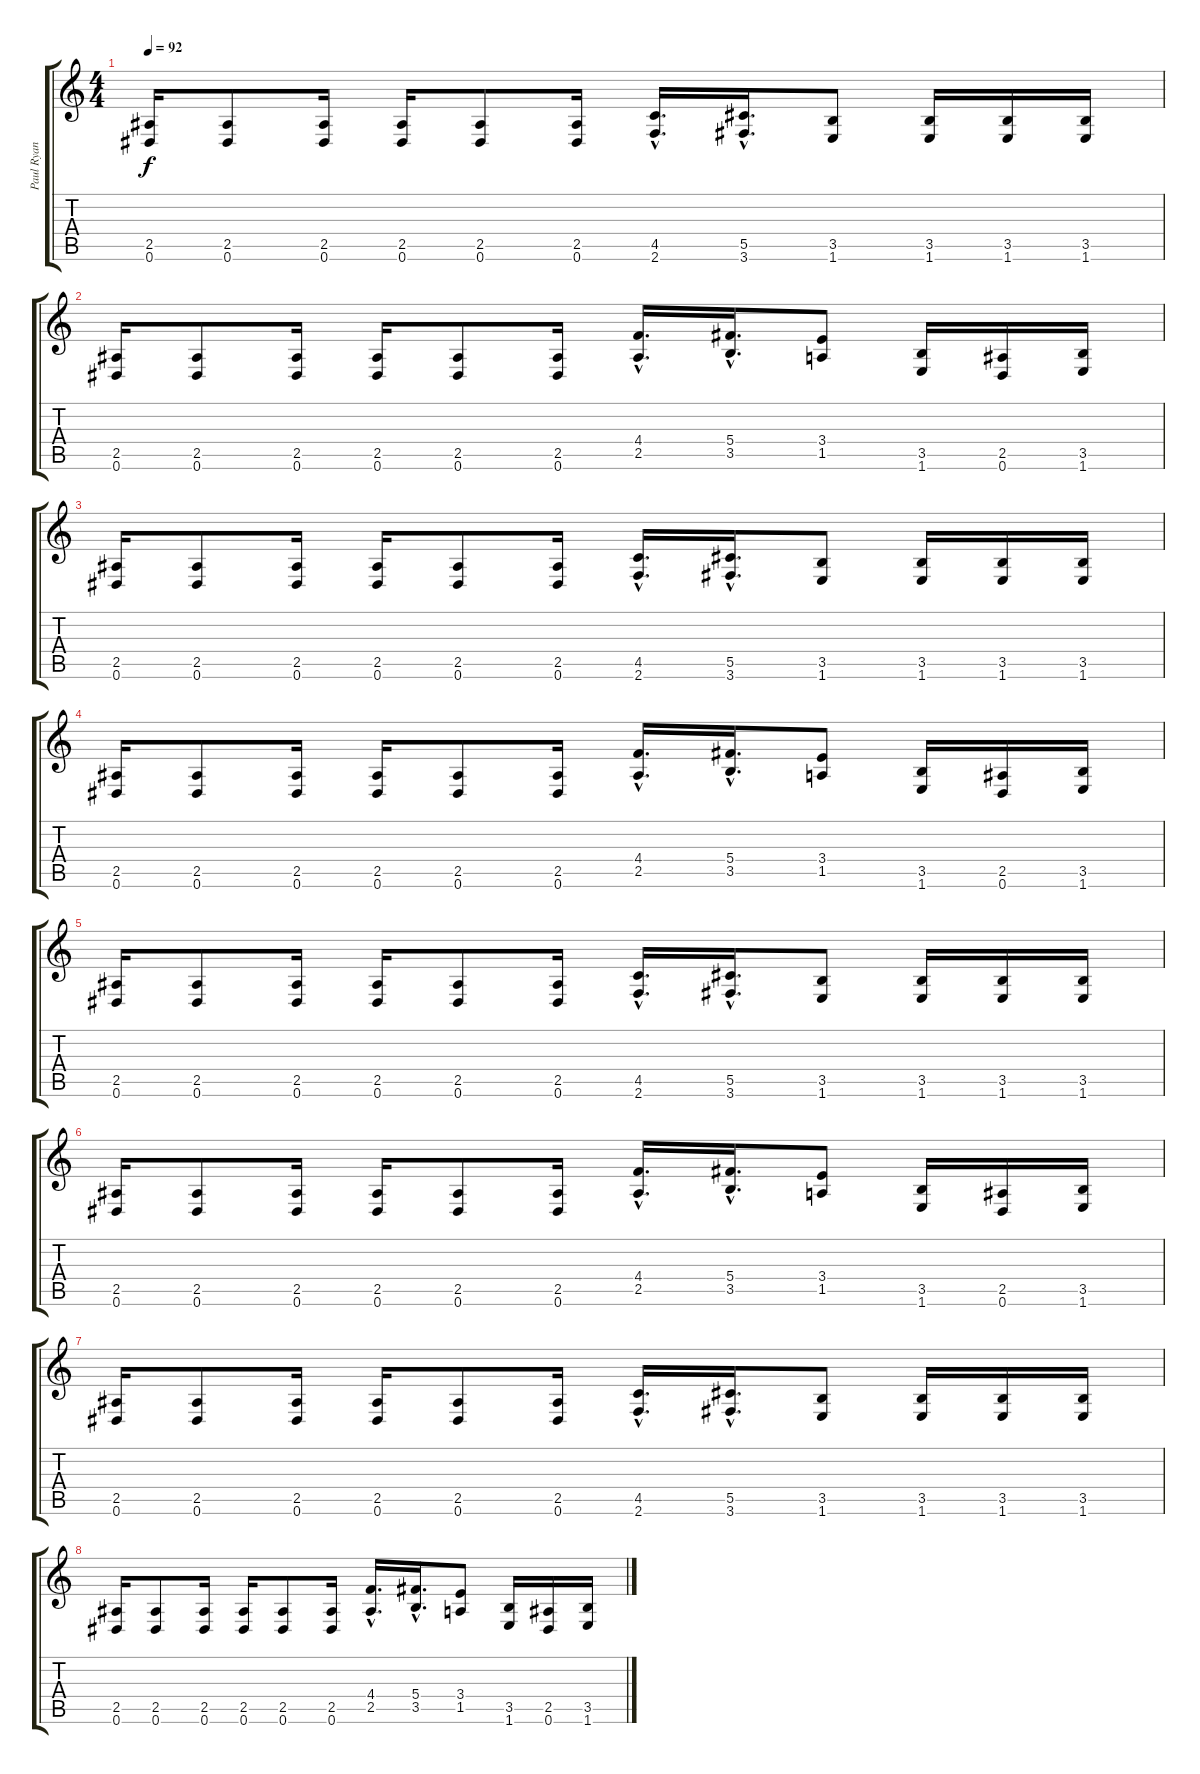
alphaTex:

\track ("Paul Ryan" "Paul Ryan") {instrument distortionguitar}
\staff {score tabs}
\tuning (Eb4 Bb3 Gb3 Db3 Ab2 Eb2) {hide}
\ts (4 4)
\tempo 92
\clef g2
\ks c
(2.5 0.6).16{dy f} (2.5 0.6).8 (2.5 0.6).16 (2.5 0.6).16 (2.5 0.6).8 (2.5 0.6).16 (4.5{hac} 2.6{hac}).16{d} (5.5{hac} 3.6{hac}).16{d} (3.5 1.6).8 (3.5 1.6).16 (3.5 1.6).16 (3.5 1.6).16 |
(2.5 0.6).16 (2.5 0.6).8 (2.5 0.6).16 (2.5 0.6).16 (2.5 0.6).8 (2.5 0.6).16 (4.4{hac} 2.5{hac}).16{d} (5.4{hac} 3.5{hac}).16{d} (3.4 1.5).8 (3.5 1.6).16 (2.5 0.6).16 (3.5 1.6).16 |
(2.5 0.6).16 (2.5 0.6).8 (2.5 0.6).16 (2.5 0.6).16 (2.5 0.6).8 (2.5 0.6).16 (4.5{hac} 2.6{hac}).16{d} (5.5{hac} 3.6{hac}).16{d} (3.5 1.6).8 (3.5 1.6).16 (3.5 1.6).16 (3.5 1.6).16 |
(2.5 0.6).16 (2.5 0.6).8 (2.5 0.6).16 (2.5 0.6).16 (2.5 0.6).8 (2.5 0.6).16 (4.4{hac} 2.5{hac}).16{d} (5.4{hac} 3.5{hac}).16{d} (3.4 1.5).8 (3.5 1.6).16 (2.5 0.6).16 (3.5 1.6).16 |
(2.5 0.6).16 (2.5 0.6).8 (2.5 0.6).16 (2.5 0.6).16 (2.5 0.6).8 (2.5 0.6).16 (4.5{hac} 2.6{hac}).16{d} (5.5{hac} 3.6{hac}).16{d} (3.5 1.6).8 (3.5 1.6).16 (3.5 1.6).16 (3.5 1.6).16 |
(2.5 0.6).16 (2.5 0.6).8 (2.5 0.6).16 (2.5 0.6).16 (2.5 0.6).8 (2.5 0.6).16 (4.4{hac} 2.5{hac}).16{d} (5.4{hac} 3.5{hac}).16{d} (3.4 1.5).8 (3.5 1.6).16 (2.5 0.6).16 (3.5 1.6).16 |
(2.5 0.6).16 (2.5 0.6).8 (2.5 0.6).16 (2.5 0.6).16 (2.5 0.6).8 (2.5 0.6).16 (4.5{hac} 2.6{hac}).16{d} (5.5{hac} 3.6{hac}).16{d} (3.5 1.6).8 (3.5 1.6).16 (3.5 1.6).16 (3.5 1.6).16 |
(2.5 0.6).16 (2.5 0.6).8 (2.5 0.6).16 (2.5 0.6).16 (2.5 0.6).8 (2.5 0.6).16 (4.4{hac} 2.5{hac}).16{d} (5.4{hac} 3.5{hac}).16{d} (3.4 1.5).8 (3.5 1.6).16 (2.5 0.6).16 (3.5 1.6).16
